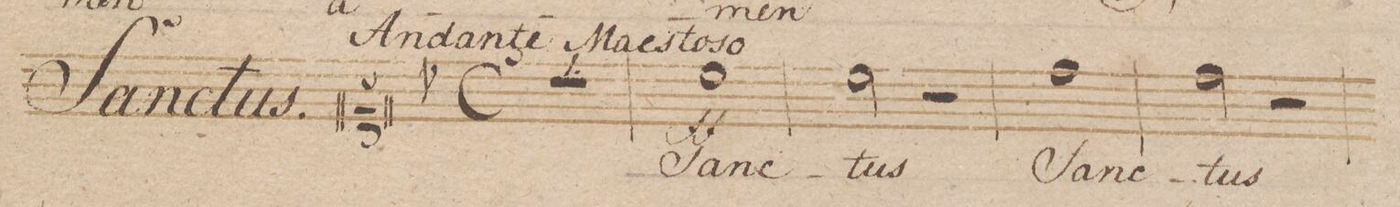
**kern	**text	**dynam
*I"Canto	*	*
*clefC1	*	*
*k[b-]	*	*
*met(c)	*	*
*M4/4	*	*
1r	.	.
=2	=2	=2
*	*	*below
1cc\	Sanc-	ff
=3	=3	=3
*2\right	*	*
2cc\	-tus	.
2r	.	.
=4	=4	=4
1dd\	Sanc-	.
=5	=5	=5
2dd\	-tus	.
2r	.	.
=6	=6	=6
*-	*-	*-
